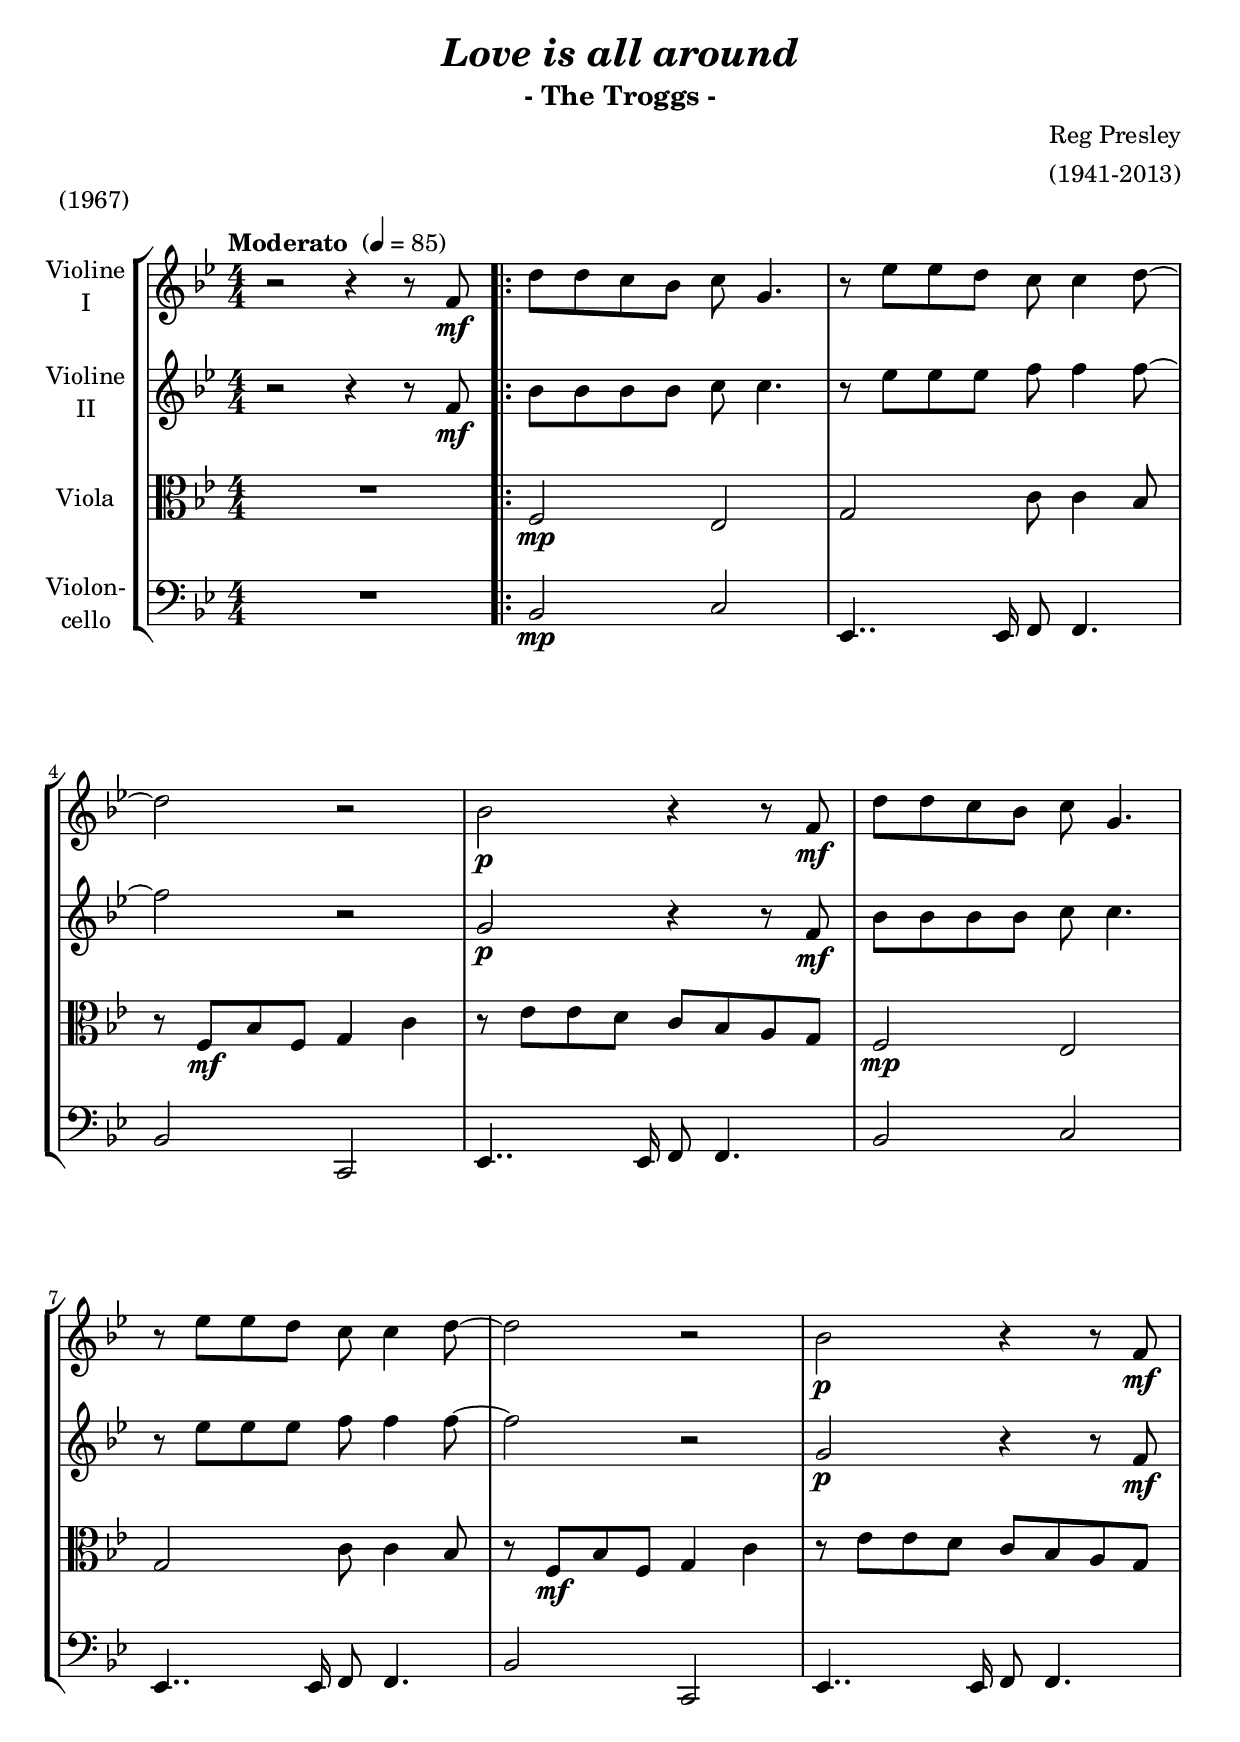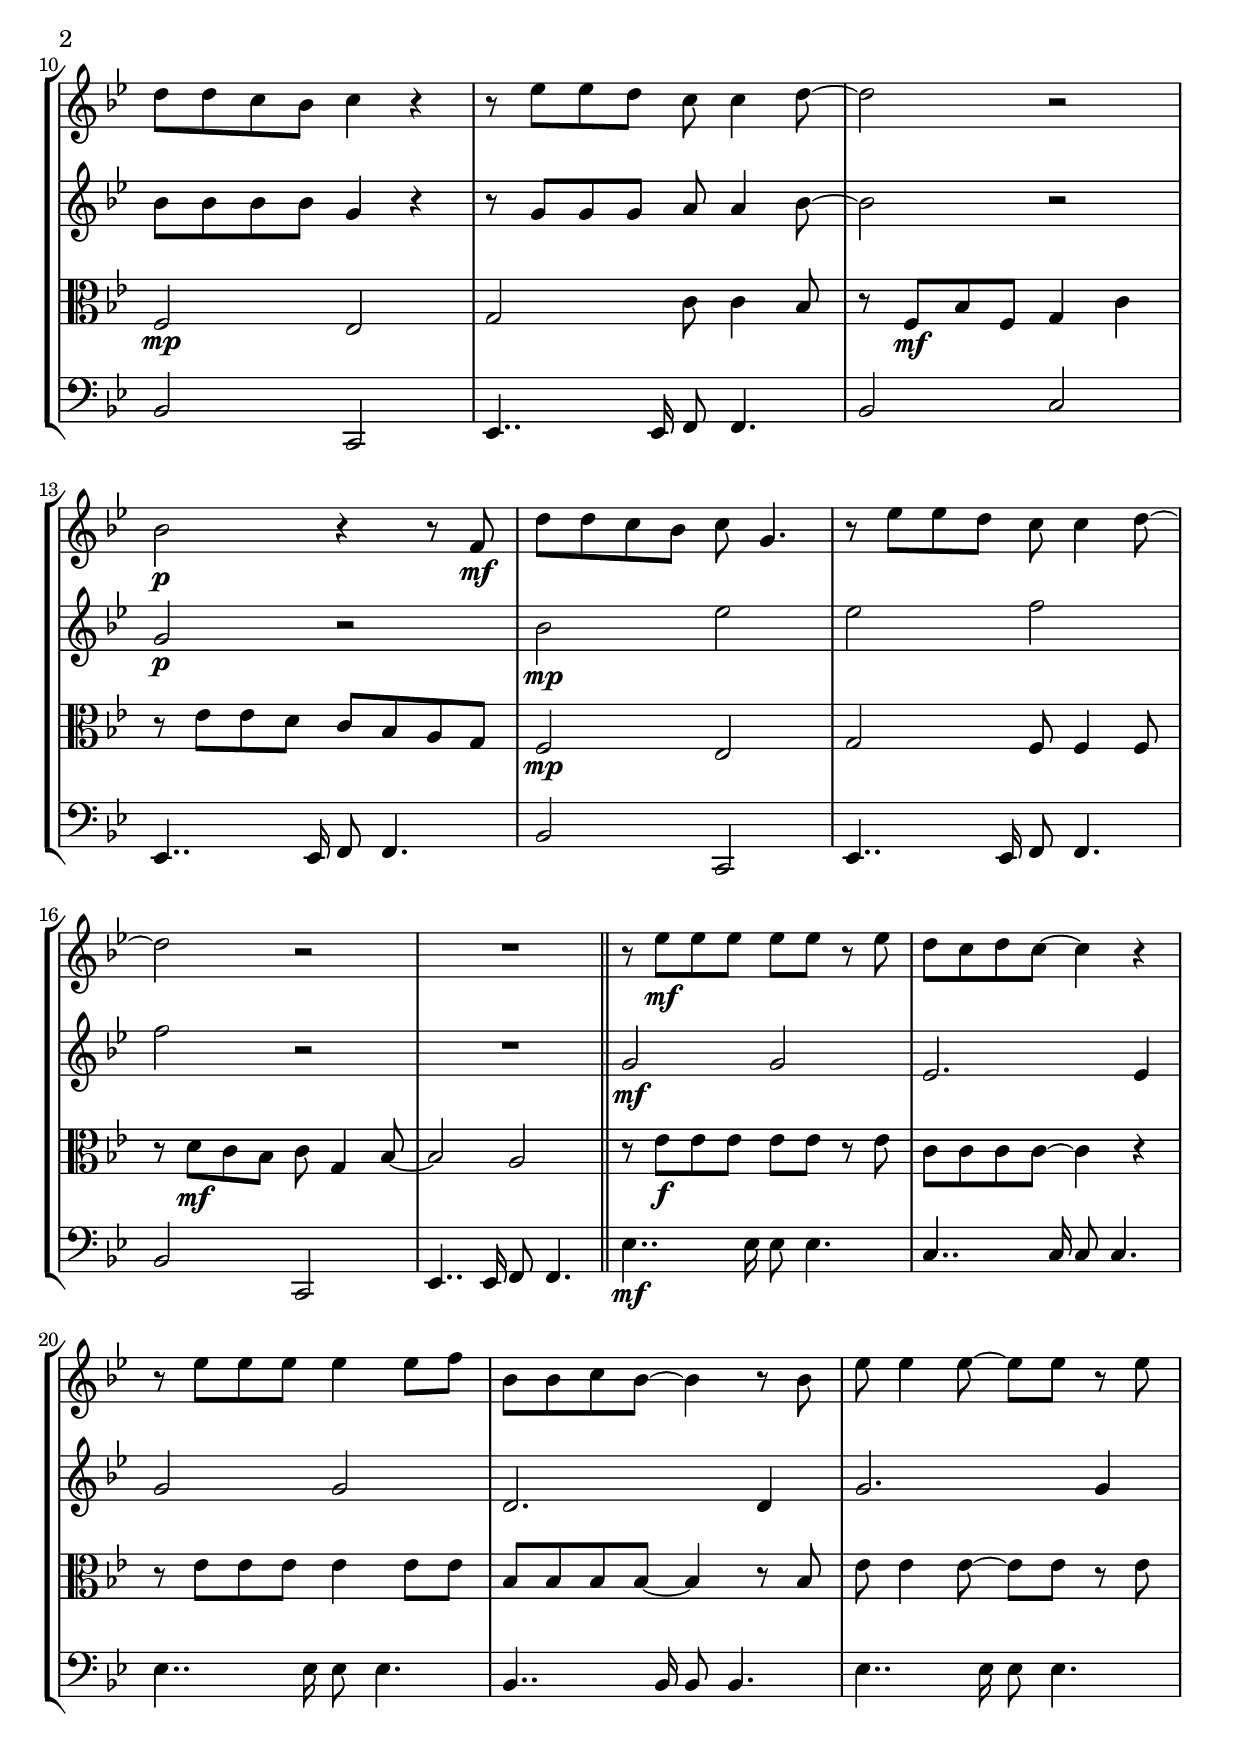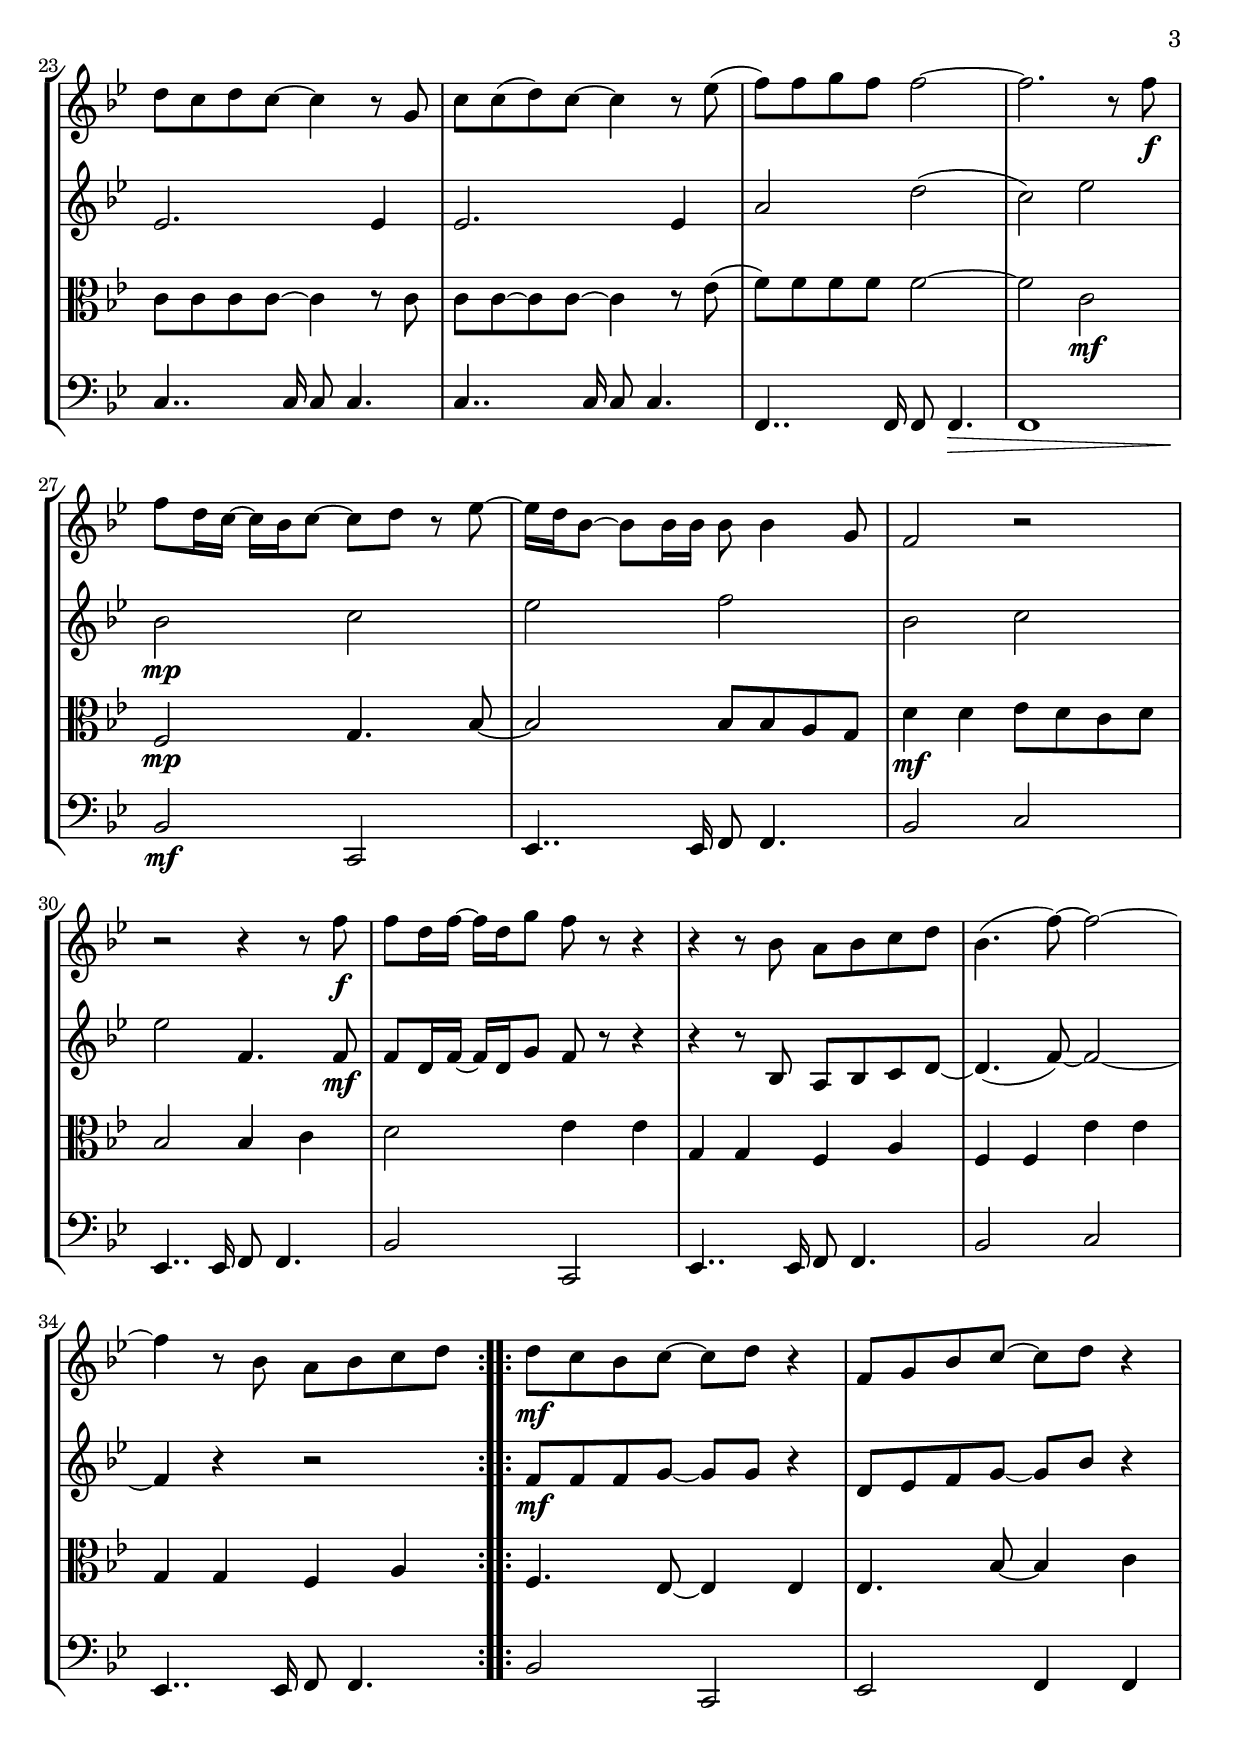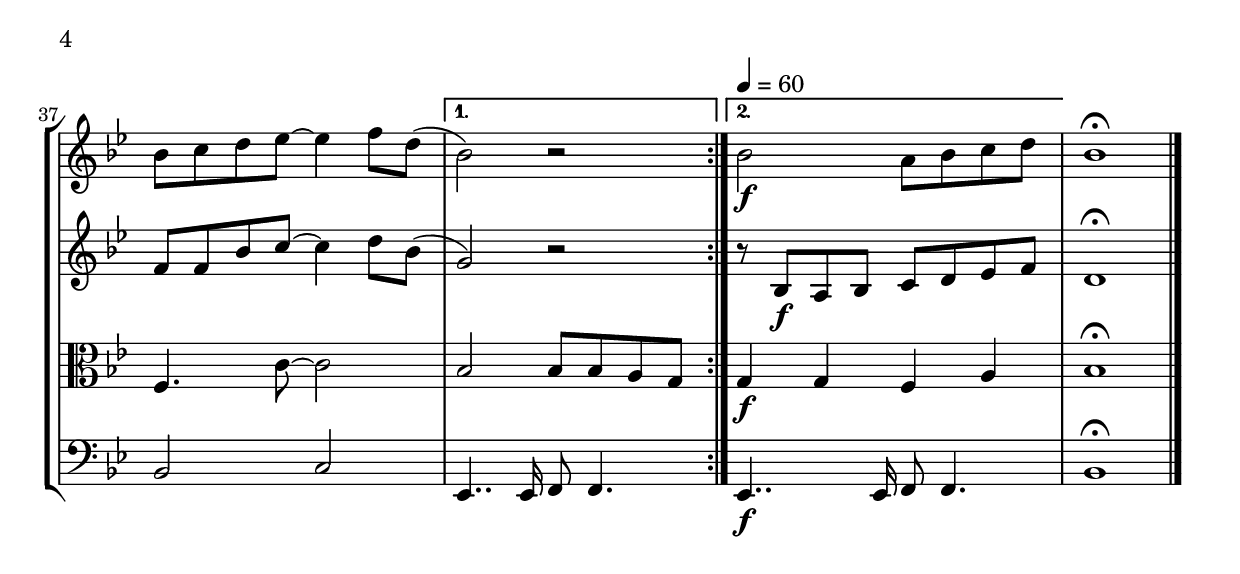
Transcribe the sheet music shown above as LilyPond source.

\version "2.18.2"
\include "deutsch.ly"
  
#(set-global-staff-size 21.25)

\header {
  title     = \markup \bold \italic "Love is all around"
  subtitle  = "- The Troggs -"
  composer  = "Reg Presley"
  arranger  = "(1941-2013)"
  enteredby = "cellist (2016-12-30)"
  piece     = "(1967)"
}

voiceconsts = {
  \key b \major
  \time 4/4
  \numericTimeSignature
  \compressFullBarRests
  % Set default beaming for all staves
%  \set Timing.beamExceptions = #'()
%  \set Timing.baseMoment     = #(ly:make-moment 1 4)
%  \set Timing.beatStructure  = #'(1 1 1)
  \tempo "Moderato " 4=85
}

mifl = "flute"
mist = "string ensemble 1"
%minstr = "accordion"
miba = "bassoon"
%milo = "drawbar organ"
milo = "harpsichord"

va = \relative c' {
  \voiceconsts
  \clef "treble"

  r2 r4 r8 f\mf
  \repeat volta 2 {
    d' d c b c g4.
    r8 es' es d c c4 d8~
    d2 r
    b\p r4 r8 f\mf
    d' d c b c g4.
    r8 es' es d c c4 d8~

    d2 r
    b\p r4 r8 f\mf
    d' d c b c4 r
    r8 es es d c c4 d8~
    d2 r
    b\p r4 r8 f\mf
    d' d c b c g4.
    r8 es' es d c c4 d8~

    d2 r
    R1 \bar "||"
    r8 es\mf es es es es r es
    d c d c~ c4 r
    r8 es es es es4 es8 f
    b, b c b~ b4 r8 b
    es es4 es8~ es es r es

    d c d c~ c4 r8 g
    c c( d) c~ c4 r8 es(
    f) f g f f2~
    f2. r8 f\f
    f d16 c~ c b c8~ c d r es~
    es16 d b8~ b b16 b b8 b4 g8

    f2 r
    r r4 r8 f'\f
    f d16 f~ f d g8 f r r4
    r r8 b, a b c d
    b4.( f'8)~ f2~
    f4 r8 b, a b c d
  }

  \repeat volta 2 {
    d\mf c b c~ c d r4
    f,8 g b c~ c d r4
    b8 c d es~ es4 f8 d(
  }
  \alternative {
    { b2) r }
    { \tempo 4=60 b\f a8 b c d }
  }
  b1\fermata \bar "|."
}

vb = \relative c' {
  \voiceconsts
  \clef "treble"

  r2 r4 r8 f\mf
  \repeat volta 2 {
    b b b b c c4.
    r8 es es es f f4 f8~
    f2 r
    g,\p r4 r8 f\mf
    b b b b c c4.
    r8 es es es f f4 f8~

    f2 r
    g,\p r4 r8 f\mf
    b b b b g4 r
    r8 g g g a a4 b8~
    b2 r
    g\p r
    b\mp es
    es f
    f r
    R1 \bar "||"

    g,2\mf g
    es2. es4
    g2 g
    d2. d4
    g2. g4
    es2. es4
    es2. es4
    a2 d(
    c) es
    b\mp c
    es f
    b, c

    es f,4. f8\mf
    f d16 f~ f d g8 f r r4
    r r8 b, a b c d~
    d4.( f8)~ f2~
    f4 r r2
  }

  \repeat volta 2 {
    f8\mf f f g~ g g r4

    d8 es f g~ g b r4
    f8 f b c~ c4 d8 b(
  }
  \alternative {
    { g2) r }
    { \tempo 4=60 r8 b,\f a b c d es f }
  }
  d1\fermata \bar "|."
}

vc = \relative c {
  \voiceconsts
  \clef "alto"

  R1
  \repeat volta 2 {
    f2\mp es
    g c8 c4 b8
    r f\mf b f g4 c
    r8 es es d c b a g
    f2\mp es
    g c8 c4 b8
    r f\mf b f g4 c

    r8 es es d c b a g
    f2\mp es
    g c8 c4 b8
    r f\mf b f g4 c
    r8 es es d c b a g
    f2\mp es
    g f8 f4 f8

    r d'\mf c b c g4 b8~
    b2 a \bar "||"
    r8 es'\f es es es es r es
    c c c c~ c4 r
    r8 es es es es4 es8 es
    b b b b~ b4 r8 b

    es es4 es8~ es es r es
    c c c c~ c4 r8 c
    c c~ c c~ c4 r8 es(
    f) f f f f2~
    f c\mf
    f,\mp g4. b8~
    b2 b8 b a g

    d'4\mf d es8 d c d
    b2 b4 c
    d2 es4 es
    g, g f a
    f f es' es
    g, g f a
  }

  \repeat volta 2 {
    f4. es8~ es4 es
    es4. b'8~ b4 c

    f,4. c'8~ c2
  }
  \alternative {
    { b b8 b a g }
    { \tempo 4=60 g4\f g f a }
  }
  b1\fermata \bar "|."
}

vd = \relative c {
  \voiceconsts
  \clef "bass"

  R1
  \repeat volta 2 {
    b2\mp c
    es,4.. es16 f8 f4.
    b2 c,
    es4.. es16 f8 f4.
    b2 c
    es,4.. es16 f8 f4.
    b2 c,

    es4.. es16 f8 f4.
    b2 c,
    es4.. es16 f8 f4.
    b2 c
    es,4.. es16 f8 f4.
    b2 c,
    es4.. es16 f8 f4.
    b2 c,

    es4.. es16 f8 f4. \bar "||"
    es'4..\mf es16 es8 es4.
    c4.. c16 c8 c4.
    es4.. es16 es8 es4.
    b4.. b16 b8 b4.
    es4.. es16 es8 es4.

    c4.. c16 c8 c4.
    c4.. c16 c8 c4.
    f,4.. f16 f8 f4.\>
    f1
    b2\!\mf c,
    es4.. es16 f8 f4.
    b2 c

    es,4.. es16 f8 f4.
    b2 c,
    es4.. es16 f8 f4.
    b2 c
    es,4.. es16 f8 f4.
  }

  \repeat volta 2 {
    b2 c,
    es f4 f
    b2 c
  }
  \alternative {
    { es,4.. es16 f8 f4. }
    { \tempo 4=60 es4..\f es16 f8 f4. }
  }
  b1\fermata \bar "|."
}


music = \new StaffGroup <<
      \new Staff {
	\set Staff.midiInstrument = \mist
	\set Staff.instrumentName = \markup \center-column { "Violine" "I" }
	\transpose b b { \va }
      }

      \new Staff {
	\set Staff.midiInstrument = \mist
	\set Staff.instrumentName = \markup \center-column { "Violine" "II" }
	\transpose b b { \vb }
      }

      \new Staff {
	\set Staff.midiInstrument = \mist
	\set Staff.instrumentName = \markup \center-column { "Viola" }
	\transpose b b { \vc }
      }

      \new Staff {
	\set Staff.midiInstrument = \miba
	\set Staff.instrumentName = \markup \center-column { "Violon-" "cello" }
	\transpose b b { \vd }
      }
>>

\book {
  \score {
    \music
    \layout {}
  }

  \score {
    \unfoldRepeats \music

    \midi {
      \context {
        \Score
      }
    }
  }
}
